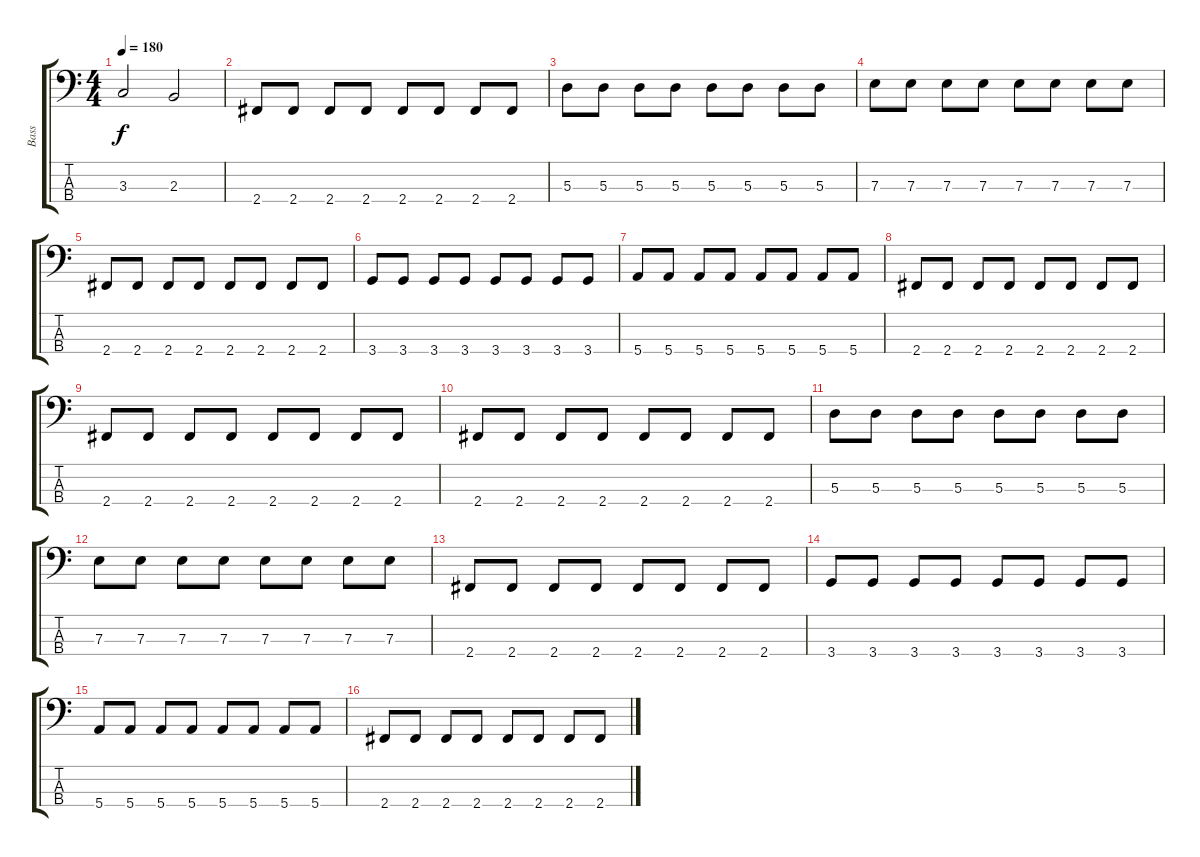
\track ("Bass" "Bass") {instrument electricbassfinger}
\staff {score tabs}
\tuning (G2 D2 A1 E1) {hide}
\ts (4 4)
\tempo 180
\clef f4
\ks c
3.3.2{dy f} 2.3.2 |
2.4.8 2.4.8 2.4.8 2.4.8 2.4.8 2.4.8 2.4.8 2.4.8 |
5.3.8 5.3.8 5.3.8 5.3.8 5.3.8 5.3.8 5.3.8 5.3.8 |
7.3.8 7.3.8 7.3.8 7.3.8 7.3.8 7.3.8 7.3.8 7.3.8 |
2.4.8 2.4.8 2.4.8 2.4.8 2.4.8 2.4.8 2.4.8 2.4.8 |
3.4.8 3.4.8 3.4.8 3.4.8 3.4.8 3.4.8 3.4.8 3.4.8 |
5.4.8 5.4.8 5.4.8 5.4.8 5.4.8 5.4.8 5.4.8 5.4.8 |
2.4.8 2.4.8 2.4.8 2.4.8 2.4.8 2.4.8 2.4.8 2.4.8 |
2.4.8 2.4.8 2.4.8 2.4.8 2.4.8 2.4.8 2.4.8 2.4.8 |
2.4.8 2.4.8 2.4.8 2.4.8 2.4.8 2.4.8 2.4.8 2.4.8 |
5.3.8 5.3.8 5.3.8 5.3.8 5.3.8 5.3.8 5.3.8 5.3.8 |
7.3.8 7.3.8 7.3.8 7.3.8 7.3.8 7.3.8 7.3.8 7.3.8 |
2.4.8 2.4.8 2.4.8 2.4.8 2.4.8 2.4.8 2.4.8 2.4.8 |
3.4.8 3.4.8 3.4.8 3.4.8 3.4.8 3.4.8 3.4.8 3.4.8 |
5.4.8 5.4.8 5.4.8 5.4.8 5.4.8 5.4.8 5.4.8 5.4.8 |
2.4.8 2.4.8 2.4.8 2.4.8 2.4.8 2.4.8 2.4.8 2.4.8
